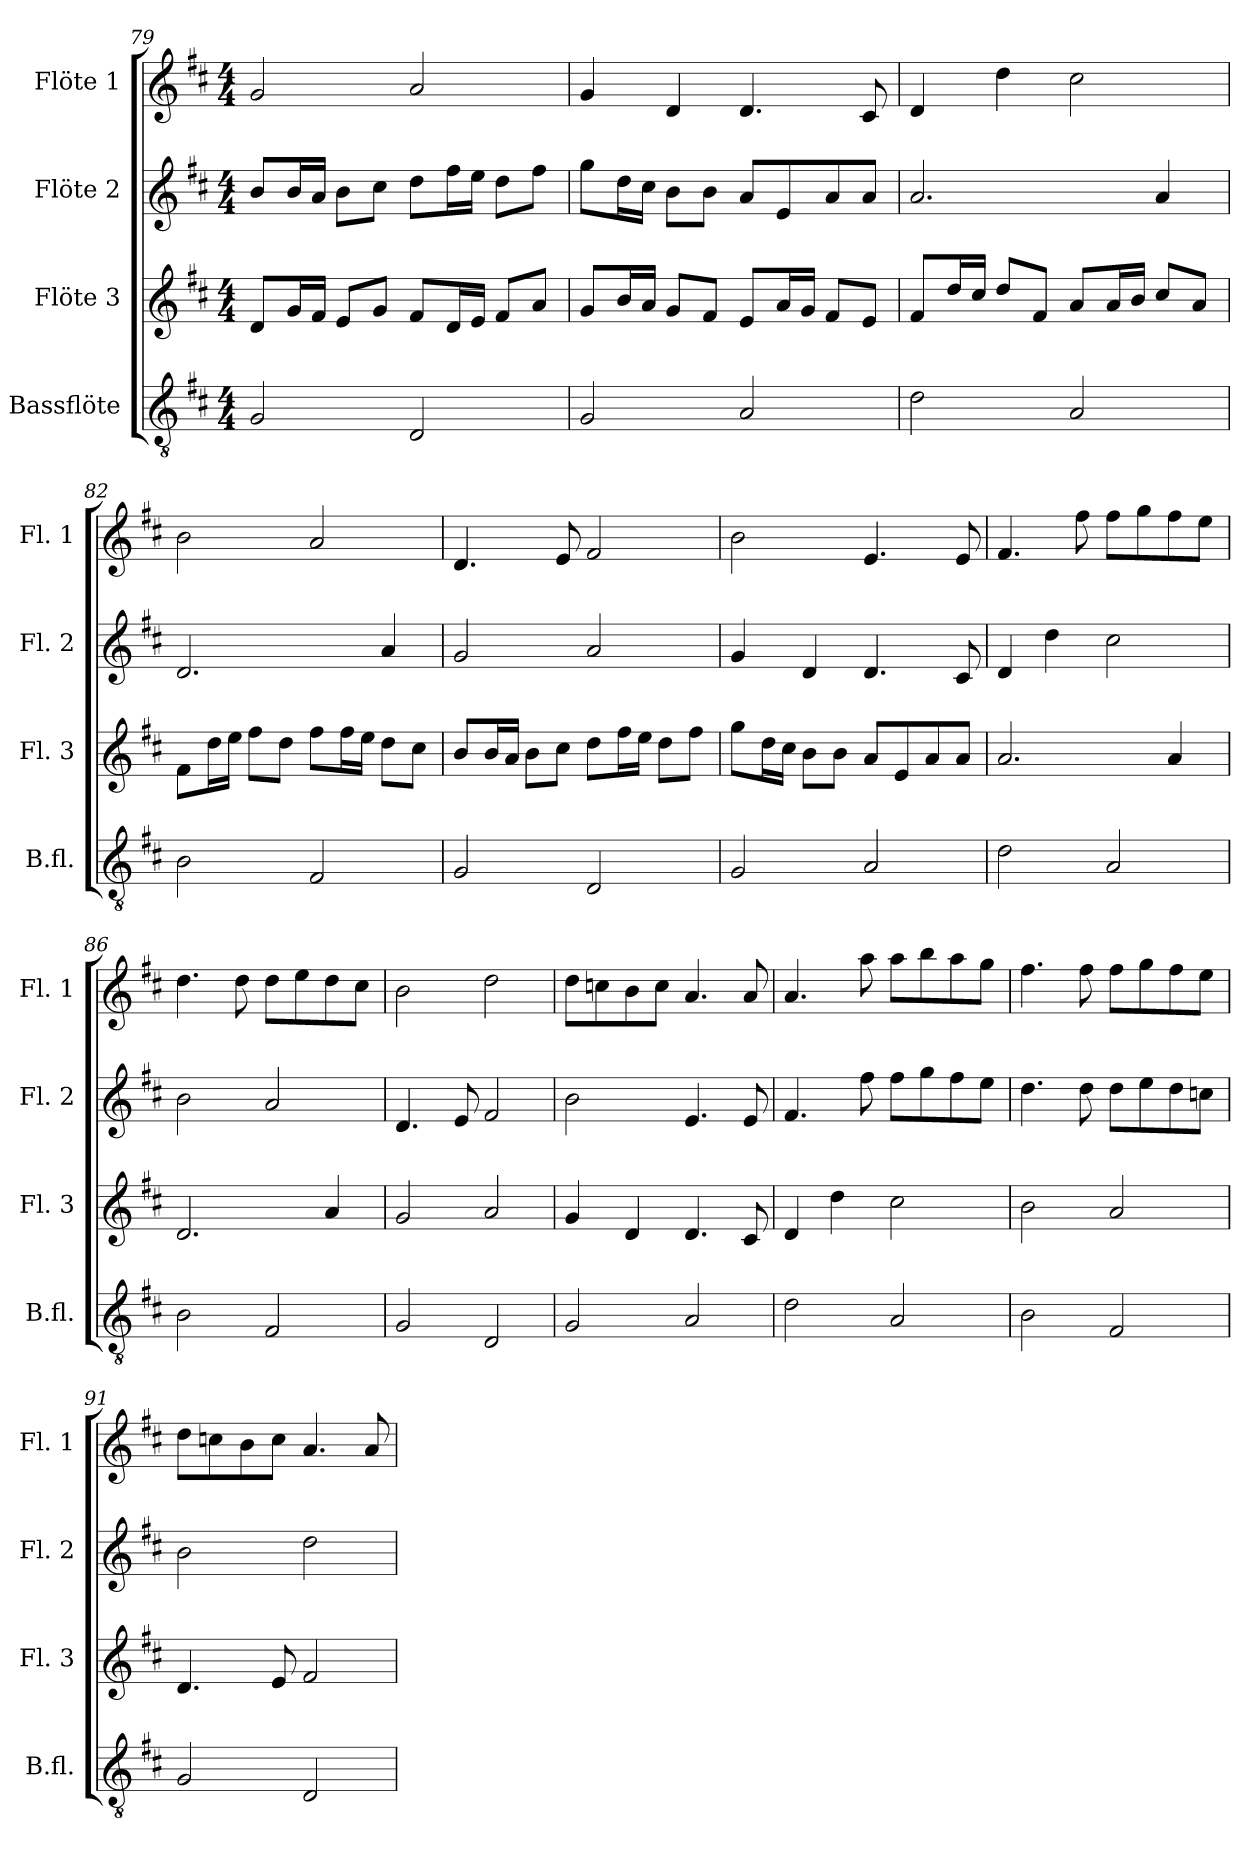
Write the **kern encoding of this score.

**kern	**kern	**kern	**kern
*part4	*part3	*part2	*part1
*staff4	*staff3	*staff2	*staff1
*I"Bassflöte	*I"Flöte 3	*I"Flöte 2	*I"Flöte 1
*I'B.fl.	*I'Fl. 3	*I'Fl. 2	*I'Fl. 1
*clefGv2	*clefG2	*clefG2	*clefG2
*k[f#c#]	*k[f#c#]	*k[f#c#]	*k[f#c#]
*M4/4	*M4/4	*M4/4	*M4/4
=79	=79	=79	=79
2G/	8d/L	8b/L	2g/
.	16g/L	16b/L	.
.	16f#/JJ	16a/JJ	.
.	8e/L	8b\L	.
.	8g/J	8cc#\J	.
2D/	8f#/L	8dd\L	2a/
.	16d/L	16ff#\L	.
.	16e/JJ	16ee\JJ	.
.	8f#/L	8dd\L	.
.	8a/J	8ff#\J	.
=80	=80	=80	=80
2G/	8g/L	8gg\L	4g/
.	16b/L	16dd\L	.
.	16a/JJ	16cc#\JJ	.
.	8g/L	8b\L	4d/
.	8f#/J	8b\J	.
2A/	8e/L	8a/L	4.d/
.	16a/L	8e/	.
.	16g/JJ	.	.
.	8f#/L	8a/	.
.	8e/J	8a/J	8c#/
!!LO:PB:g=z
=81	=81	=81	=81
2d\	8f#/L	2.a/	4d/
.	16dd/L	.	.
.	16cc#/JJ	.	.
.	8dd/L	.	4dd\
.	8f#/J	.	.
2A/	8a/L	.	2cc#\
.	16a/L	.	.
.	16b/JJ	.	.
.	8cc#/L	4a/	.
.	8a/J	.	.
=82	=82	=82	=82
2B\	8f#\L	2.d/	2b\
.	16dd\L	.	.
.	16ee\JJ	.	.
.	8ff#\L	.	.
.	8dd\J	.	.
2F#/	8ff#\L	.	2a/
.	16ff#\L	.	.
.	16ee\JJ	.	.
.	8dd\L	4a/	.
.	8cc#\J	.	.
=83	=83	=83	=83
2G/	8b/L	2g/	4.d/
.	16b/L	.	.
.	16a/JJ	.	.
.	8b\L	.	.
.	8cc#\J	.	8e/
2D/	8dd\L	2a/	2f#/
.	16ff#\L	.	.
.	16ee\JJ	.	.
.	8dd\L	.	.
.	8ff#\J	.	.
=84	=84	=84	=84
2G/	8gg\L	4g/	2b\
.	16dd\L	.	.
.	16cc#\JJ	.	.
.	8b\L	4d/	.
.	8b\J	.	.
2A/	8a/L	4.d/	4.e/
.	8e/	.	.
.	8a/	.	.
.	8a/J	8c#/	8e/
!!LO:LB:g=z
=85	=85	=85	=85
2d\	2.a/	4d/	4.f#/
.	.	4dd\	.
.	.	.	8ff#\
2A/	.	2cc#\	8ff#\L
.	.	.	8gg\
.	4a/	.	8ff#\
.	.	.	8ee\J
=86	=86	=86	=86
2B\	2.d/	2b\	4.dd\
.	.	.	8dd\
2F#/	.	2a/	8dd\L
.	.	.	8ee\
.	4a/	.	8dd\
.	.	.	8cc#\J
=87	=87	=87	=87
2G/	2g/	4.d/	2b\
.	.	8e/	.
2D/	2a/	2f#/	2dd\
=88	=88	=88	=88
2G/	4g/	2b\	8dd\L
.	.	.	8ccn\
.	4d/	.	8b\
.	.	.	8cc\J
2A/	4.d/	4.e/	4.a/
.	8c#/	8e/	8a/
=89	=89	=89	=89
2d\	4d/	4.f#/	4.a/
.	4dd\	.	.
.	.	8ff#\	8aa\
2A/	2cc#\	8ff#\L	8aa\L
.	.	8gg\	8bb\
.	.	8ff#\	8aa\
.	.	8ee\J	8gg\J
!!LO:LB:g=z
=90	=90	=90	=90
2B\	2b\	4.dd\	4.ff#\
.	.	8dd\	8ff#\
2F#/	2a/	8dd\L	8ff#\L
.	.	8ee\	8gg\
.	.	8dd\	8ff#\
.	.	8ccn\J	8ee\J
=91	=91	=91	=91
2G/	4.d/	2b\	8dd\L
.	.	.	8ccn\
.	.	.	8b\
.	8e/	.	8cc\J
2D/	2f#/	2dd\	4.a/
.	.	.	8a/
=	=	=	=
*-	*-	*-	*-
